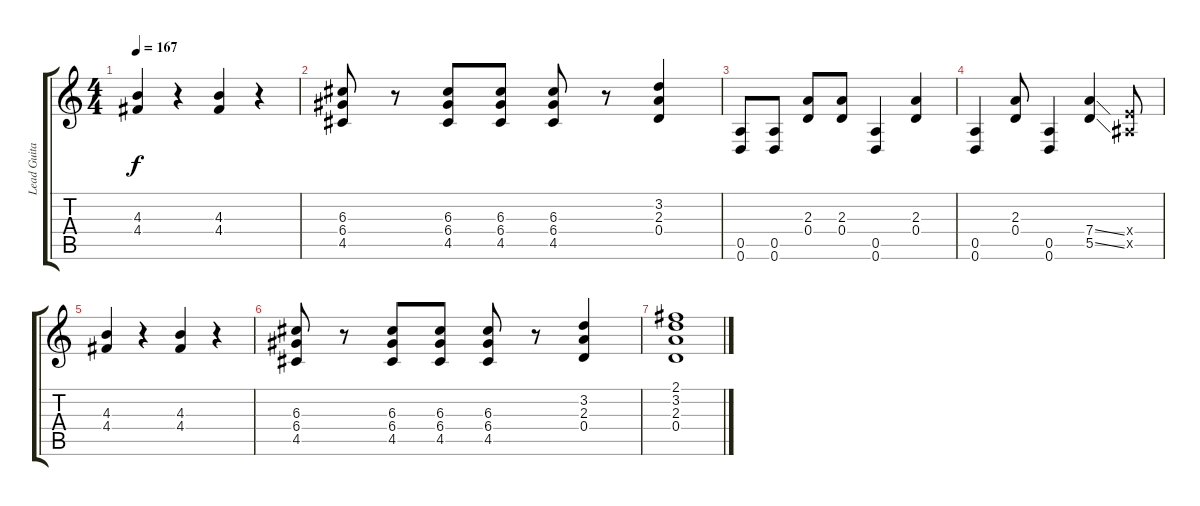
\track ("Lead Guitar (Dropped D)" "Lead Guita") {instrument overdrivenguitar}
\staff {score tabs}
\tuning (E4 B3 G3 D3 A2 D2) {hide}
\ts (4 4)
\tempo 167
\clef g2
\ks c
(4.3 4.4).4{dy f} r.4 (4.3 4.4).4 r.4 |
(6.3 6.4 4.5).8 r.8 (6.3 6.4 4.5).8 (6.3 6.4 4.5).8 (6.3 6.4 4.5).8 r.8 (3.2 2.3 0.4).4 |
(0.5 0.6).8 (0.5 0.6).8 (2.3 0.4).8 (2.3 0.4).8 (0.5 0.6).4 (2.3 0.4).4 |
(0.5 0.6).4 (2.3 0.4).8 (0.5 0.6).4 (7.4{ss} 5.5{ss}).4 (2.4{x} 1.5{x}).8 |
(4.3 4.4).4 r.4 (4.3 4.4).4 r.4 |
(6.3 6.4 4.5).8 r.8 (6.3 6.4 4.5).8 (6.3 6.4 4.5).8 (6.3 6.4 4.5).8 r.8 (3.2 2.3 0.4).4 |
(2.1 3.2 2.3 0.4).1
